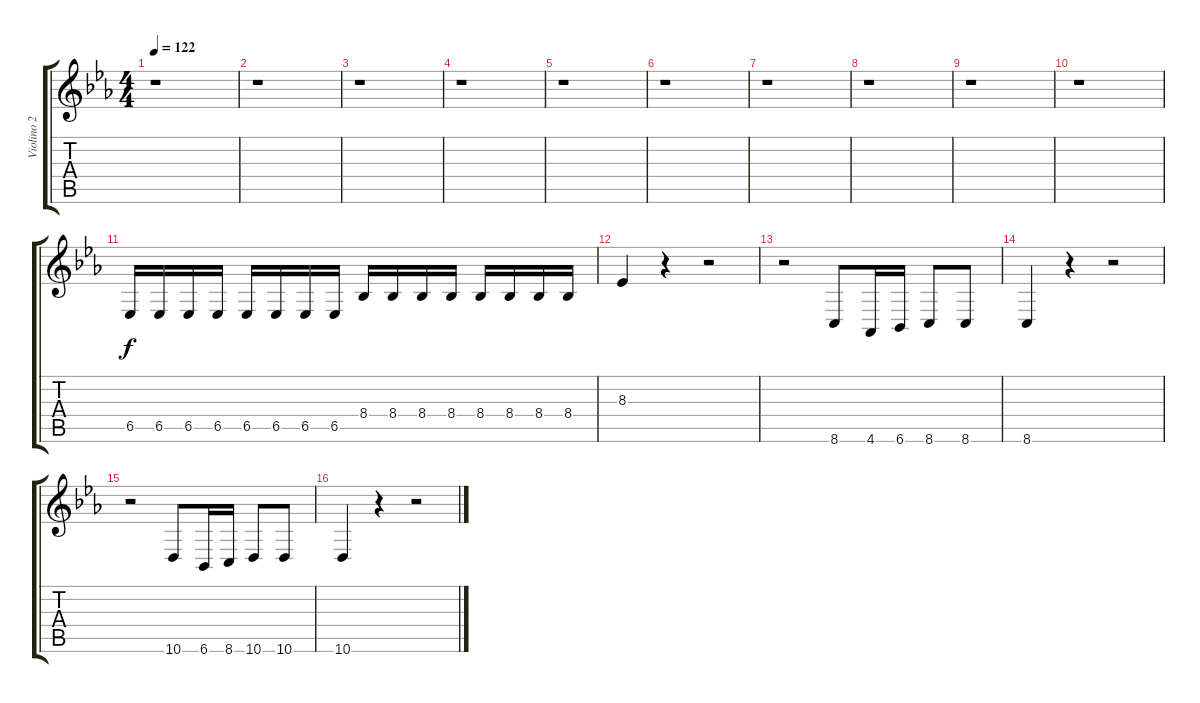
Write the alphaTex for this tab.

\track ("Violino 2" "Violino 2") {instrument violin}
\staff {score tabs}
\tuning (E4 B3 G3 D3 A2 E2) {hide}
\ts (4 4)
\tempo 122
\clef g2
\ks eb
r.1{dy f} |
r.1 |
r.1 |
r.1 |
r.1 |
r.1 |
r.1 |
r.1 |
r.1 |
r.1 |
6.5.16 6.5.16 6.5.16 6.5.16 6.5.16 6.5.16 6.5.16 6.5.16 8.4.16 8.4.16 8.4.16 8.4.16 8.4.16 8.4.16 8.4.16 8.4.16 |
8.3.4 r.4 r.2 |
r.2 8.6.8 4.6.16 6.6.16 8.6.8 8.6.8 |
8.6.4 r.4 r.2 |
r.2 10.6.8 6.6.16 8.6.16 10.6.8 10.6.8 |
10.6.4 r.4 r.2
